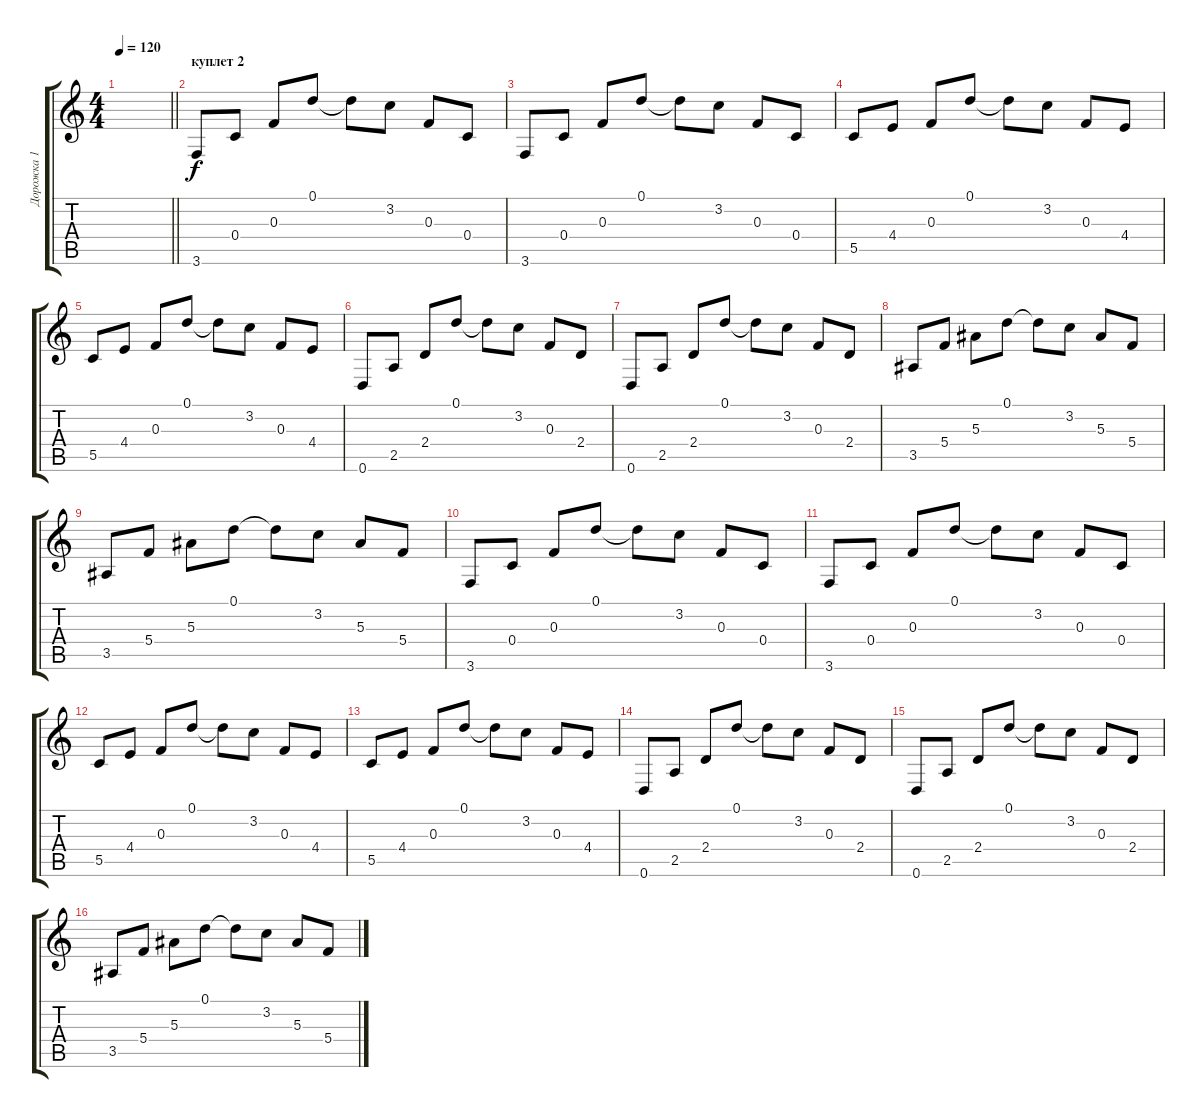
\track ("Дорожка 1" "Дорожка 1") {instrument electricguitarclean}
\staff {score tabs}
\tuning (D4 A3 F3 C3 G2 D2) {hide}
\ts (4 4)
\tempo 120
\clef g2
\barLineRight lightlight
\ks c
|
\section ("" "куплет 2")
3.6.8 0.4.8 0.3.8 0.1.8 0.1{t}.8 3.2.8 0.3.8 0.4.8 |
3.6.8 0.4.8 0.3.8 0.1.8 0.1{t}.8 3.2.8 0.3.8 0.4.8 |
5.5.8 4.4.8 0.3.8 0.1.8 0.1{t}.8 3.2.8 0.3.8 4.4.8 |
5.5.8 4.4.8 0.3.8 0.1.8 0.1{t}.8 3.2.8 0.3.8 4.4.8 |
0.6.8 2.5.8 2.4.8 0.1.8 0.1{t}.8 3.2.8 0.3.8 2.4.8 |
0.6.8 2.5.8 2.4.8 0.1.8 0.1{t}.8 3.2.8 0.3.8 2.4.8 |
3.5.8 5.4.8 5.3.8 0.1.8 0.1{t}.8 3.2.8 5.3.8 5.4.8 |
3.5.8 5.4.8 5.3.8 0.1.8 0.1{t}.8 3.2.8 5.3.8 5.4.8 |
3.6.8 0.4.8 0.3.8 0.1.8 0.1{t}.8 3.2.8 0.3.8 0.4.8 |
3.6.8 0.4.8 0.3.8 0.1.8 0.1{t}.8 3.2.8 0.3.8 0.4.8 |
5.5.8 4.4.8 0.3.8 0.1.8 0.1{t}.8 3.2.8 0.3.8 4.4.8 |
5.5.8 4.4.8 0.3.8 0.1.8 0.1{t}.8 3.2.8 0.3.8 4.4.8 |
0.6.8 2.5.8 2.4.8 0.1.8 0.1{t}.8 3.2.8 0.3.8 2.4.8 |
0.6.8 2.5.8 2.4.8 0.1.8 0.1{t}.8 3.2.8 0.3.8 2.4.8 |
3.5.8 5.4.8 5.3.8 0.1.8 0.1{t}.8 3.2.8 5.3.8 5.4.8
